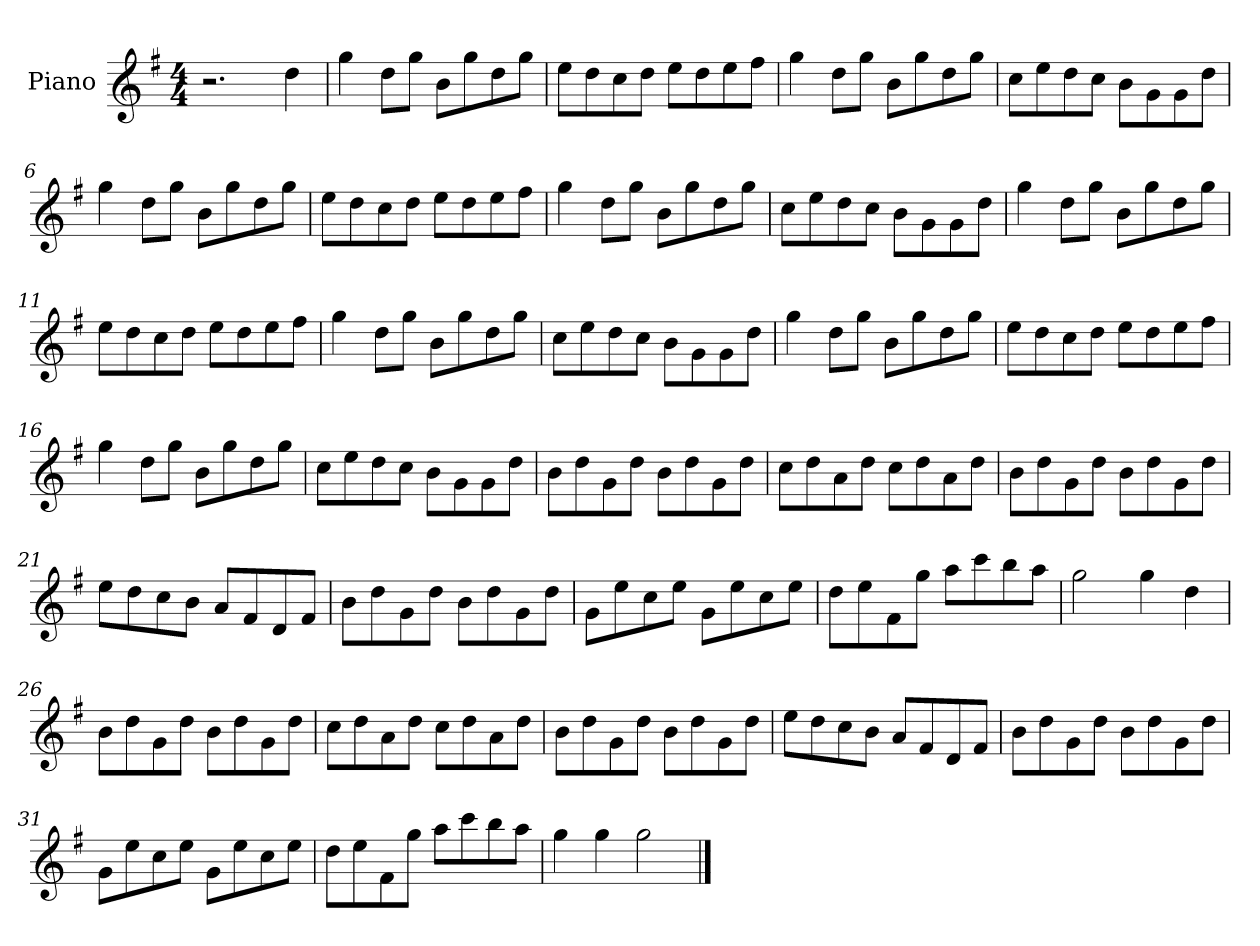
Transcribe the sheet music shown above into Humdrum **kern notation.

**kern
*part1
*staff1
*I"Piano
*I'Pno
*clefG2
*k[f#]
*M4/4
=1
2.r
4dd\
=2
4gg\
8dd\L
8gg\J
8b\L
8gg\
8dd\
8gg\J
=3
8ee\L
8dd\
8cc\
8dd\J
8ee\L
8dd\
8ee\
8ff#\J
=4
4gg\
8dd\L
8gg\J
8b\L
8gg\
8dd\
8gg\J
=5
8cc\L
8ee\
8dd\
8cc\J
8b\L
8g\
8g\
8dd\J
=6
4gg\
8dd\L
8gg\J
8b\L
8gg\
8dd\
8gg\J
=7
8ee\L
8dd\
8cc\
8dd\J
8ee\L
8dd\
8ee\
8ff#\J
=8
4gg\
8dd\L
8gg\J
8b\L
8gg\
8dd\
8gg\J
=9
8cc\L
8ee\
8dd\
8cc\J
8b\L
8g\
8g\
8dd\J
=10
4gg\
8dd\L
8gg\J
8b\L
8gg\
8dd\
8gg\J
=11
8ee\L
8dd\
8cc\
8dd\J
8ee\L
8dd\
8ee\
8ff#\J
=12
4gg\
8dd\L
8gg\J
8b\L
8gg\
8dd\
8gg\J
=13
8cc\L
8ee\
8dd\
8cc\J
8b\L
8g\
8g\
8dd\J
=14
4gg\
8dd\L
8gg\J
8b\L
8gg\
8dd\
8gg\J
=15
8ee\L
8dd\
8cc\
8dd\J
8ee\L
8dd\
8ee\
8ff#\J
=16
4gg\
8dd\L
8gg\J
8b\L
8gg\
8dd\
8gg\J
=17
8cc\L
8ee\
8dd\
8cc\J
8b\L
8g\
8g\
8dd\J
=18
8b\L
8dd\
8g\
8dd\J
8b\L
8dd\
8g\
8dd\J
=19
8cc\L
8dd\
8a\
8dd\J
8cc\L
8dd\
8a\
8dd\J
=20
8b\L
8dd\
8g\
8dd\J
8b\L
8dd\
8g\
8dd\J
=21
8ee\L
8dd\
8cc\
8b\J
8a/L
8f#/
8d/
8f#/J
=22
8b\L
8dd\
8g\
8dd\J
8b\L
8dd\
8g\
8dd\J
=23
8g\L
8ee\
8cc\
8ee\J
8g\L
8ee\
8cc\
8ee\J
=24
8dd\L
8ee\
8f#\
8gg\J
8aa\L
8ccc\
8bb\
8aa\J
=25
2gg\
4gg\
4dd\
=26
8b\L
8dd\
8g\
8dd\J
8b\L
8dd\
8g\
8dd\J
=27
8cc\L
8dd\
8a\
8dd\J
8cc\L
8dd\
8a\
8dd\J
=28
8b\L
8dd\
8g\
8dd\J
8b\L
8dd\
8g\
8dd\J
=29
8ee\L
8dd\
8cc\
8b\J
8a/L
8f#/
8d/
8f#/J
=30
8b\L
8dd\
8g\
8dd\J
8b\L
8dd\
8g\
8dd\J
=31
8g\L
8ee\
8cc\
8ee\J
8g\L
8ee\
8cc\
8ee\J
=32
8dd\L
8ee\
8f#\
8gg\J
8aa\L
8ccc\
8bb\
8aa\J
=33
4gg\
4gg\
2gg\
==
*-
